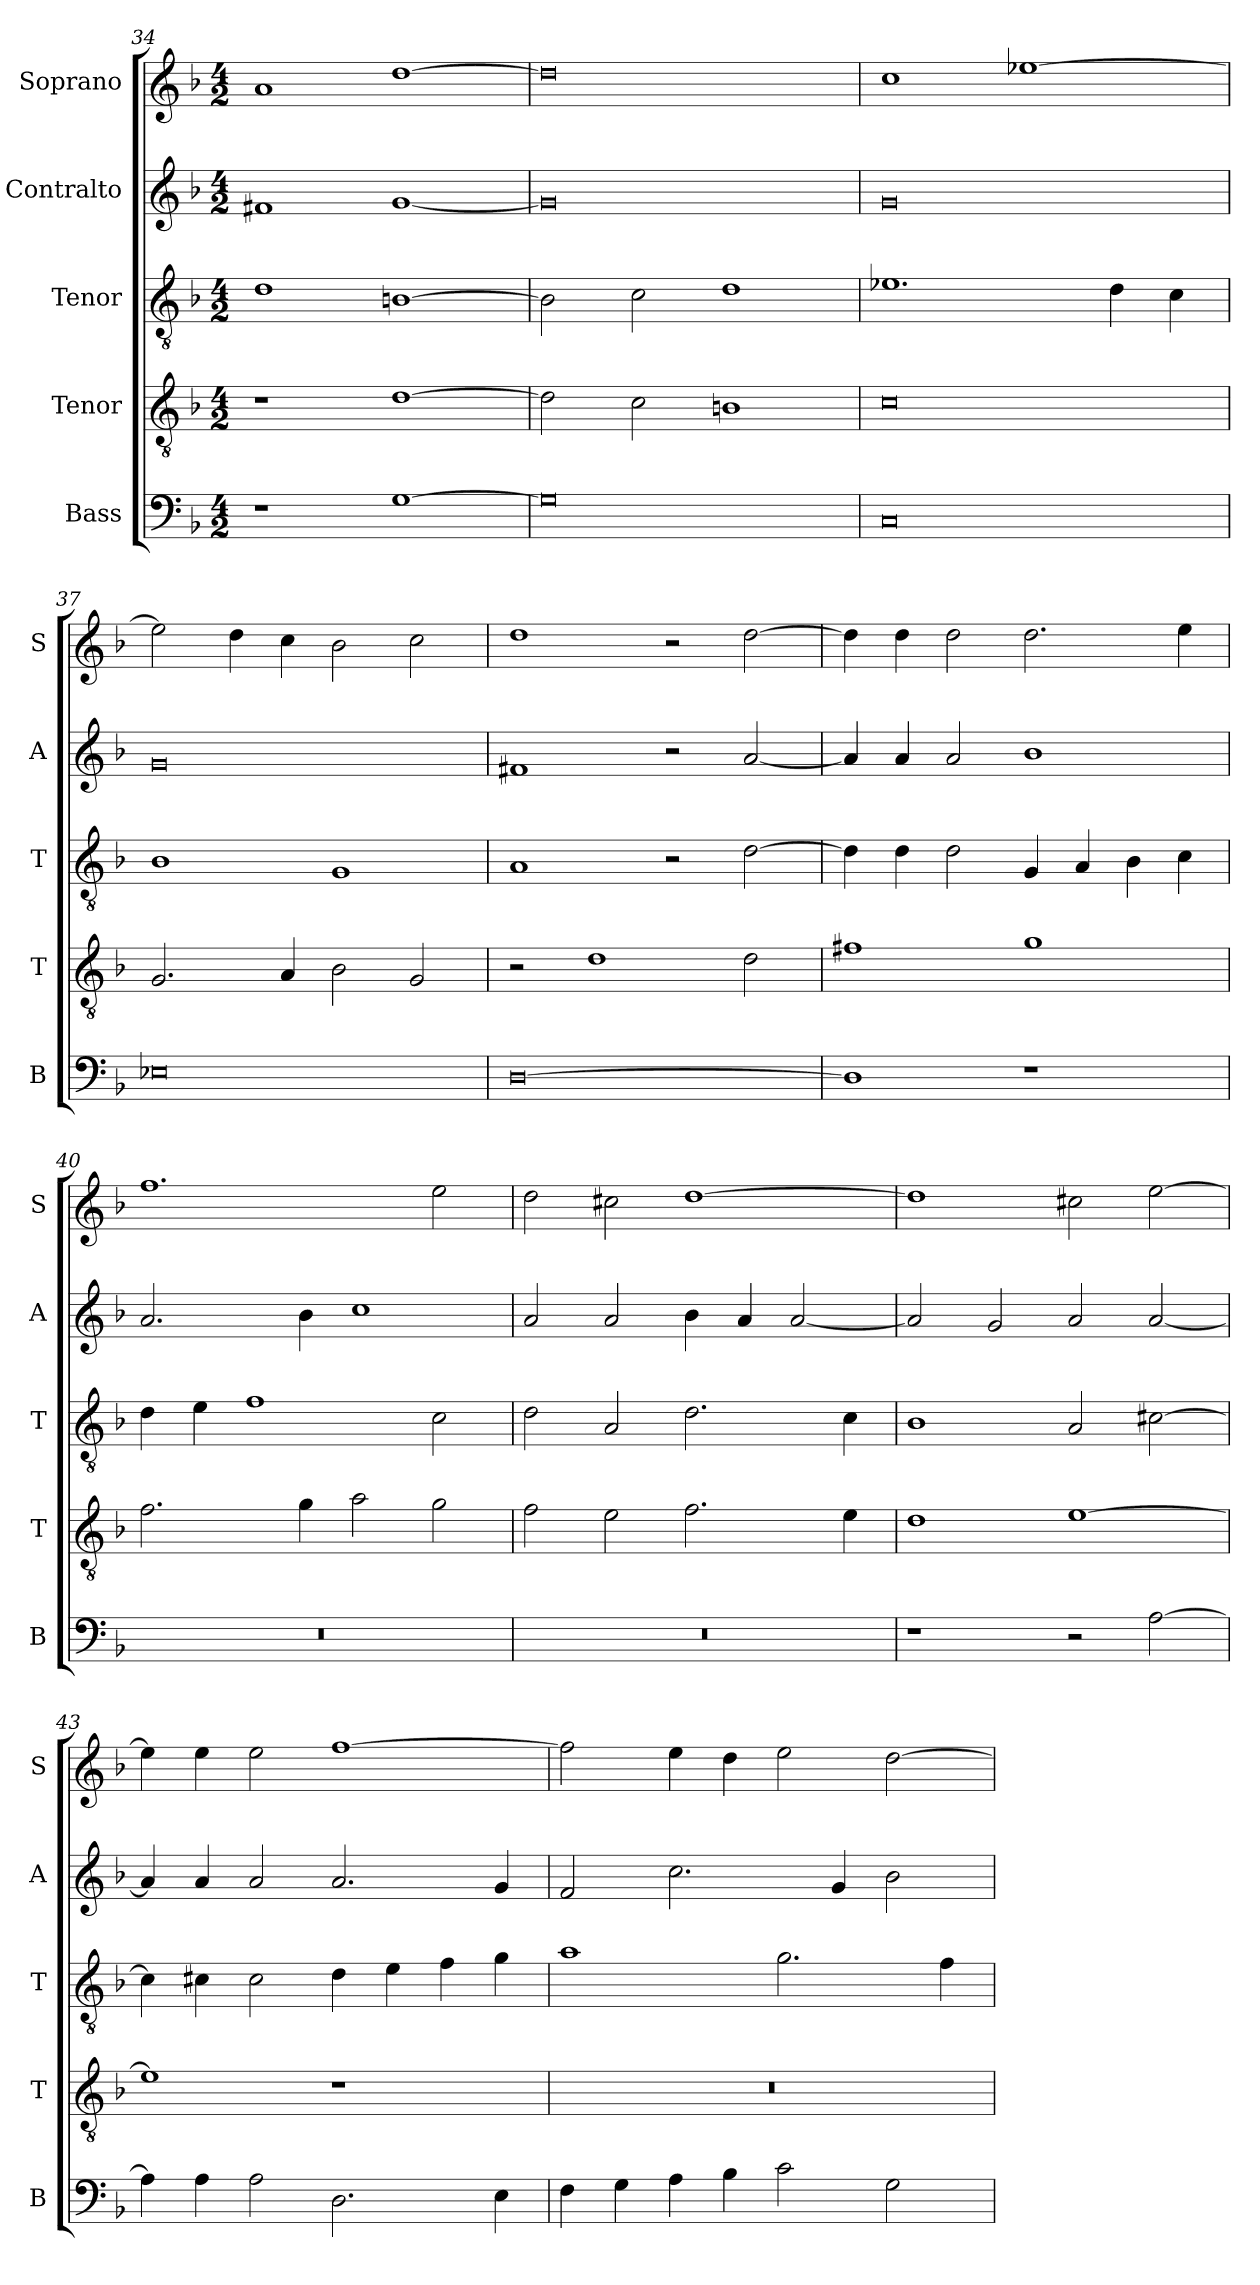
**kern	**kern	**kern	**kern	**kern
*part5	*part4	*part3	*part2	*part1
*staff5	*staff4	*staff3	*staff2	*staff1
*I"Bass	*I"Tenor	*I"Tenor	*I"Contralto	*I"Soprano
*I'B	*I'T	*I'T	*I'A	*I'S
*clefF4	*clefGv2	*clefGv2	*clefG2	*clefG2
*k[b-]	*k[b-]	*k[b-]	*k[b-]	*k[b-]
*G:dor	*G:dor	*G:dor	*G:dor	*G:dor
*M4/2	*M4/2	*M4/2	*M4/2	*M4/2
=34	=34	=34	=34	=34
1r	1r	1d	1f#X	1a
[1G	[1d	[1Bn	[1g	[1dd
=35	=35	=35	=35	=35
0G]	2d]	2B]	0g]	0dd]
.	2c	2c	.	.
.	1Bn	1d	.	.
=36	=36	=36	=36	=36
0C	0c	1.e-X	0g	1cc
.	.	.	.	[1ee-X
.	.	4d	.	.
.	.	4c	.	.
=37	=37	=37	=37	=37
0E-X	2.G	1B-	0g	2ee-]
.	.	.	.	4dd
.	4A	.	.	4cc
.	2B-	1G	.	2b-
.	2G	.	.	2cc
=38	=38	=38	=38	=38
[0D	2r	1A	1f#X	1dd
.	1d	.	.	.
.	.	2r	2r	2r
.	2d	[2d	[2a	[2dd
=39	=39	=39	=39	=39
1D]	1f#X	4d]	4a]	4dd]
.	.	4d	4a	4dd
.	.	2d	2a	2dd
1r	1g	4G	1b-	2.dd
.	.	4A	.	.
.	.	4B-	.	.
.	.	4c	.	4ee
=40	=40	=40	=40	=40
0r	2.f	4d	2.a	1.ff
.	.	4e	.	.
.	.	1f	.	.
.	4g	.	4b-	.
.	2a	.	1cc	.
.	2g	2c	.	2ee
=41	=41	=41	=41	=41
0r	2f	2d	2a	2dd
.	2e	2A	2a	2cc#X
.	2.f	2.d	4b-	[1dd
.	.	.	4a	.
.	.	.	[2a	.
.	4e	4c	.	.
=42	=42	=42	=42	=42
1r	1d	1B-	2a]	1dd]
.	.	.	2g	.
2r	[1e	2A	2a	2cc#X
[2A	.	[2c#X	[2a	[2ee
=43	=43	=43	=43	=43
4A]	1e]	4c#]	4a]	4ee]
4A	.	4c#X	4a	4ee
2A	.	2c#	2a	2ee
2.D	1r	4d	2.a	[1ff
.	.	4e	.	.
.	.	4f	.	.
4E	.	4g	4g	.
=44	=44	=44	=44	=44
4F	0r	1a	2f	2ff]
4G	.	.	.	.
4A	.	.	2.cc	4ee
4B-	.	.	.	4dd
2c	.	2.g	.	2ee
.	.	.	4g	.
2G	.	.	2b-	[2dd
.	.	4f	.	.
=	=	=	=	=
*-	*-	*-	*-	*-
